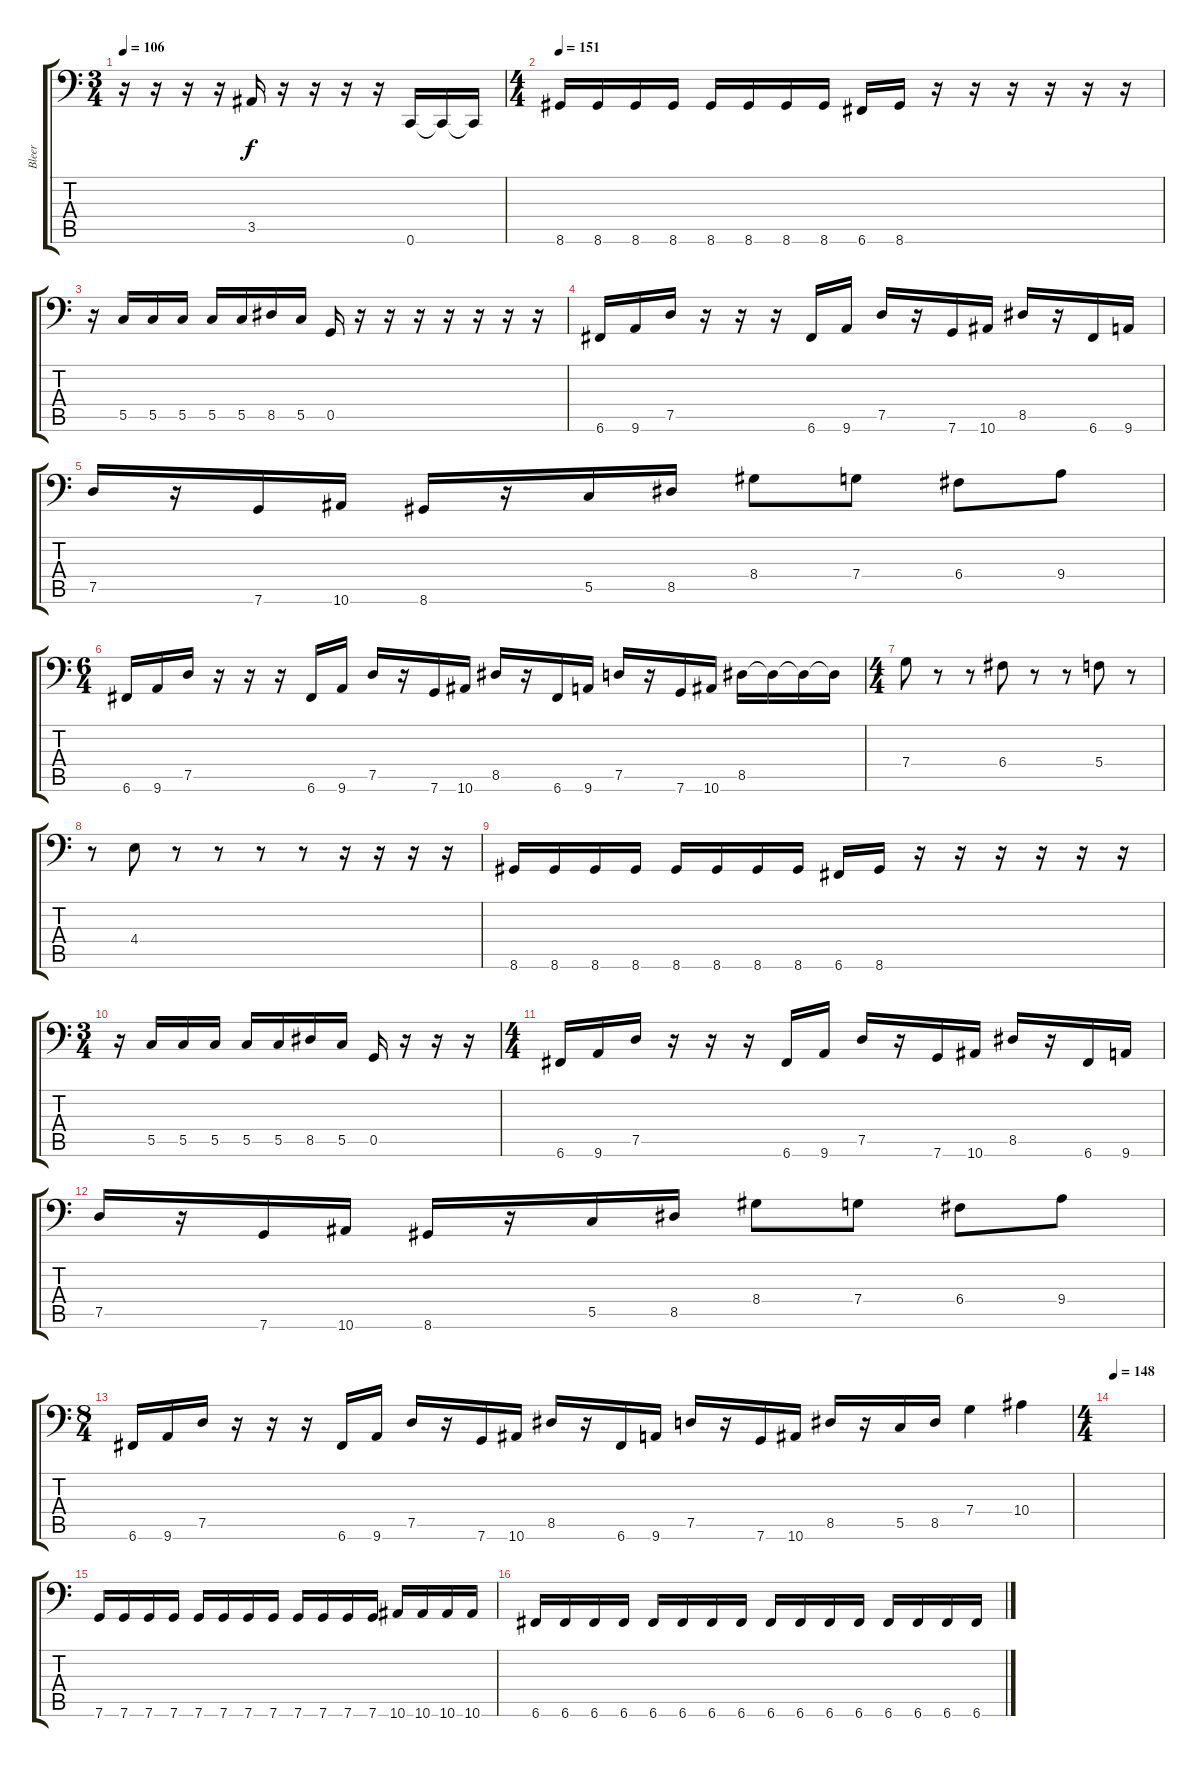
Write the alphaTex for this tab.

\track ("Bleer" "Bleer") {instrument electricbasspick}
\staff {score tabs}
\tuning (D3 A2 F2 C2 G1 C1) {hide}
\ts (3 4)
\tempo 106
\clef f4
\ks c
r.16{dy f} r.16 r.16 r.16 3.5.16 r.16 r.16 r.16 r.16 0.6.16 0.6{t}.16 0.6{t}.16 |
\ts (4 4)
\tempo 151
8.6.16 8.6.16 8.6.16 8.6.16 8.6.16 8.6.16 8.6.16 8.6.16 6.6.16 8.6.16 r.16 r.16 r.16 r.16 r.16 r.16 |
r.16 5.5.16 5.5.16 5.5.16 5.5.16 5.5.16 8.5.16 5.5.16 0.5.16 r.16 r.16 r.16 r.16 r.16 r.16 r.16 |
6.6.16 9.6.16 7.5.16 r.16 r.16 r.16 6.6.16 9.6.16 7.5.16 r.16 7.6.16 10.6.16 8.5.16 r.16 6.6.16 9.6.16 |
7.5.16 r.16 7.6.16 10.6.16 8.6.16 r.16 5.5.16 8.5.16 8.4.8 7.4.8 6.4.8 9.4.8 |
\ts (6 4)
6.6.16 9.6.16 7.5.16 r.16 r.16 r.16 6.6.16 9.6.16 7.5.16 r.16 7.6.16 10.6.16 8.5.16 r.16 6.6.16 9.6.16 7.5.16 r.16 7.6.16 10.6.16 8.5.16 8.5{t}.16 8.5{t}.16 8.5{t}.16 |
\ts (4 4)
7.4.8 r.8 r.8 6.4.8 r.8 r.8 5.4.8 r.8 |
r.8 4.4.8 r.8 r.8 r.8 r.8 r.16 r.16 r.16 r.16 |
8.6.16 8.6.16 8.6.16 8.6.16 8.6.16 8.6.16 8.6.16 8.6.16 6.6.16 8.6.16 r.16 r.16 r.16 r.16 r.16 r.16 |
\ts (3 4)
r.16 5.5.16 5.5.16 5.5.16 5.5.16 5.5.16 8.5.16 5.5.16 0.5.16 r.16 r.16 r.16 |
\ts (4 4)
6.6.16 9.6.16 7.5.16 r.16 r.16 r.16 6.6.16 9.6.16 7.5.16 r.16 7.6.16 10.6.16 8.5.16 r.16 6.6.16 9.6.16 |
7.5.16 r.16 7.6.16 10.6.16 8.6.16 r.16 5.5.16 8.5.16 8.4.8 7.4.8 6.4.8 9.4.8 |
\ts (8 4)
6.6.16 9.6.16 7.5.16 r.16 r.16 r.16 6.6.16 9.6.16 7.5.16 r.16 7.6.16 10.6.16 8.5.16 r.16 6.6.16 9.6.16 7.5.16 r.16 7.6.16 10.6.16 8.5.16 r.16 5.5.16 8.5.16 7.4.4 10.4.4 |
\ts (4 4)
\tempo 148
|
7.6.16 7.6.16 7.6.16 7.6.16 7.6.16 7.6.16 7.6.16 7.6.16 7.6.16 7.6.16 7.6.16 7.6.16 10.6.16 10.6.16 10.6.16 10.6.16 |
6.6.16 6.6.16 6.6.16 6.6.16 6.6.16 6.6.16 6.6.16 6.6.16 6.6.16 6.6.16 6.6.16 6.6.16 6.6.16 6.6.16 6.6.16 6.6.16
